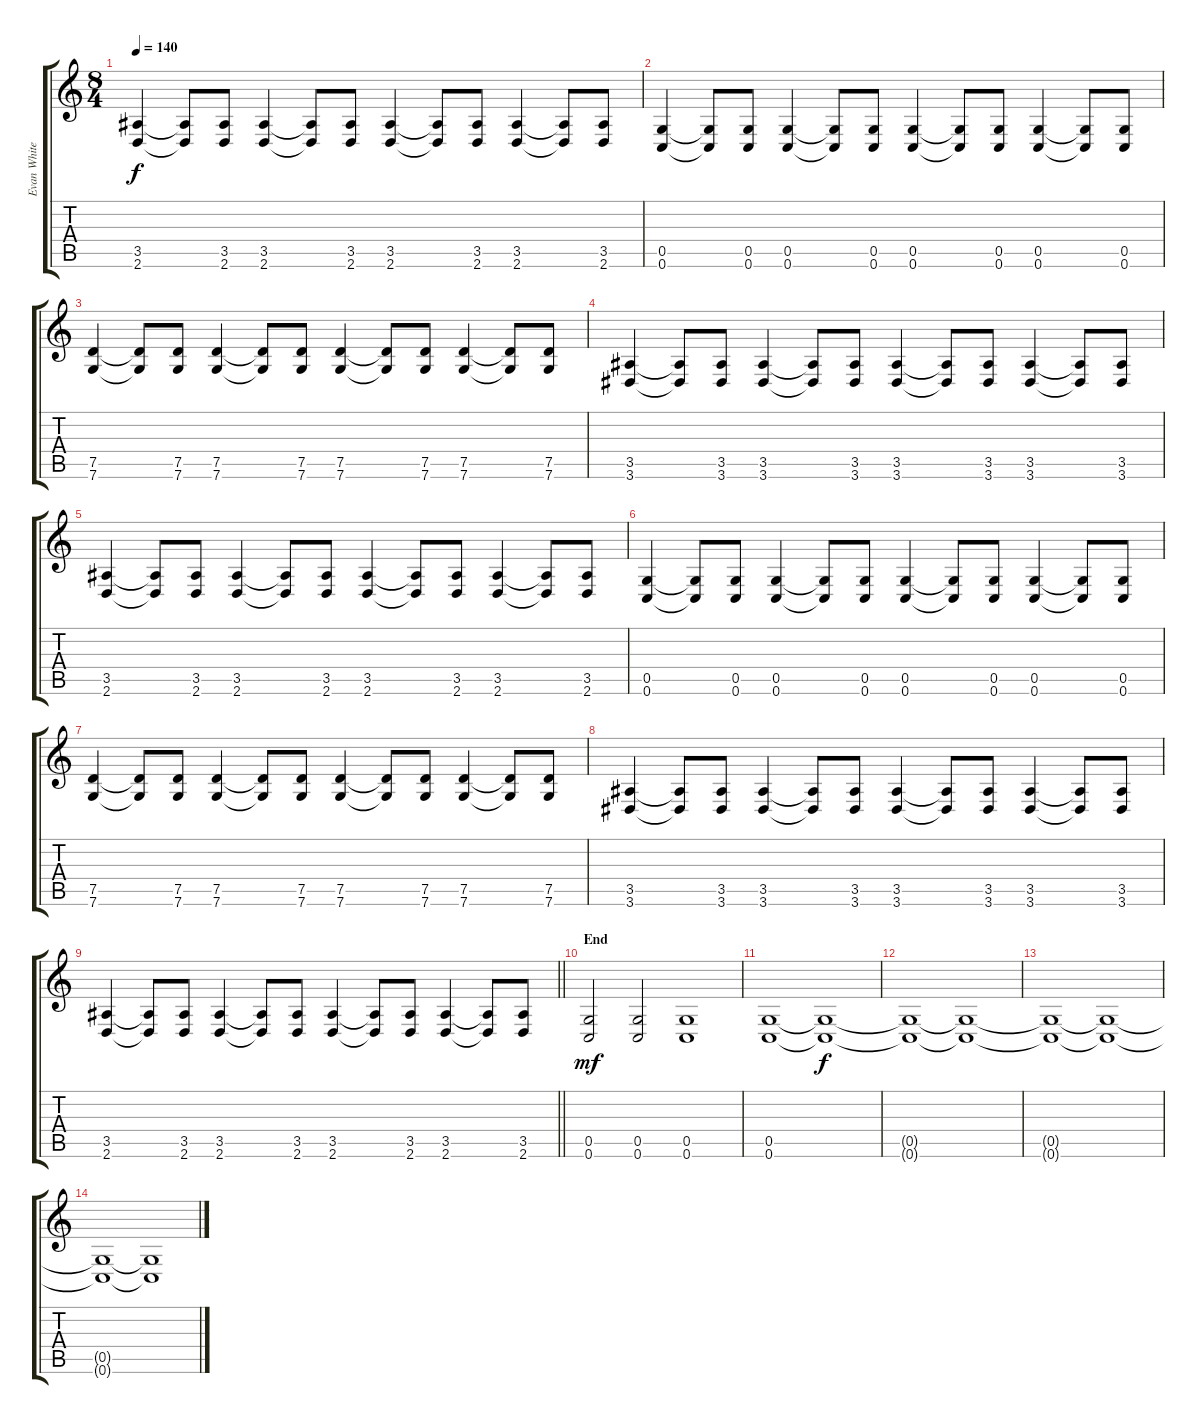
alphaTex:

\track ("Evan White Gtr.2" "Evan White") {instrument distortionguitar}
\staff {score tabs}
\tuning (D4 A3 F3 C3 G2 C2) {hide}
\ts (8 4)
\tempo 140
\clef g2
\ks c
(3.5 2.6).4{dy f} (3.5{t} 2.6{t}).8 (3.5 2.6).8 (3.5 2.6).4 (3.5{t} 2.6{t}).8 (3.5 2.6).8 (3.5 2.6).4 (3.5{t} 2.6{t}).8 (3.5 2.6).8 (3.5 2.6).4 (3.5{t} 2.6{t}).8 (3.5 2.6).8 |
(0.5 0.6).4 (0.5{t} 0.6{t}).8 (0.5 0.6).8 (0.5 0.6).4 (0.5{t} 0.6{t}).8 (0.5 0.6).8 (0.5 0.6).4 (0.5{t} 0.6{t}).8 (0.5 0.6).8 (0.5 0.6).4 (0.5{t} 0.6{t}).8 (0.5 0.6).8 |
(7.5 7.6).4 (7.5{t} 7.6{t}).8 (7.5 7.6).8 (7.5 7.6).4 (7.5{t} 7.6{t}).8 (7.5 7.6).8 (7.5 7.6).4 (7.5{t} 7.6{t}).8 (7.5 7.6).8 (7.5 7.6).4 (7.5{t} 7.6{t}).8 (7.5 7.6).8 |
(3.5 3.6).4 (3.5{t} 3.6{t}).8 (3.5 3.6).8 (3.5 3.6).4 (3.5{t} 3.6{t}).8 (3.5 3.6).8 (3.5 3.6).4 (3.5{t} 3.6{t}).8 (3.5 3.6).8 (3.5 3.6).4 (3.5{t} 3.6{t}).8 (3.5 3.6).8 |
(3.5 2.6).4 (3.5{t} 2.6{t}).8 (3.5 2.6).8 (3.5 2.6).4 (3.5{t} 2.6{t}).8 (3.5 2.6).8 (3.5 2.6).4 (3.5{t} 2.6{t}).8 (3.5 2.6).8 (3.5 2.6).4 (3.5{t} 2.6{t}).8 (3.5 2.6).8 |
(0.5 0.6).4 (0.5{t} 0.6{t}).8 (0.5 0.6).8 (0.5 0.6).4 (0.5{t} 0.6{t}).8 (0.5 0.6).8 (0.5 0.6).4 (0.5{t} 0.6{t}).8 (0.5 0.6).8 (0.5 0.6).4 (0.5{t} 0.6{t}).8 (0.5 0.6).8 |
(7.5 7.6).4 (7.5{t} 7.6{t}).8 (7.5 7.6).8 (7.5 7.6).4 (7.5{t} 7.6{t}).8 (7.5 7.6).8 (7.5 7.6).4 (7.5{t} 7.6{t}).8 (7.5 7.6).8 (7.5 7.6).4 (7.5{t} 7.6{t}).8 (7.5 7.6).8 |
(3.5 3.6).4 (3.5{t} 3.6{t}).8 (3.5 3.6).8 (3.5 3.6).4 (3.5{t} 3.6{t}).8 (3.5 3.6).8 (3.5 3.6).4 (3.5{t} 3.6{t}).8 (3.5 3.6).8 (3.5 3.6).4 (3.5{t} 3.6{t}).8 (3.5 3.6).8 |
\barLineRight lightlight
(3.5 2.6).4 (3.5{t} 2.6{t}).8 (3.5 2.6).8 (3.5 2.6).4 (3.5{t} 2.6{t}).8 (3.5 2.6).8 (3.5 2.6).4 (3.5{t} 2.6{t}).8 (3.5 2.6).8 (3.5 2.6).4 (3.5{t} 2.6{t}).8 (3.5 2.6).8 |
\section ("" "End")
(0.5 0.6).2{dy mf} (0.5 0.6).2 (0.5 0.6).1 |
(0.5 0.6).1 (0.5{t} 0.6{t}).1{dy f} |
(0.5{t} 0.6{t}).1 (0.5{t} 0.6{t}).1 |
(0.5{t} 0.6{t}).1 (0.5{t} 0.6{t}).1 |
(0.5{t} 0.6{t}).1 (0.5{t} 0.6{t}).1
